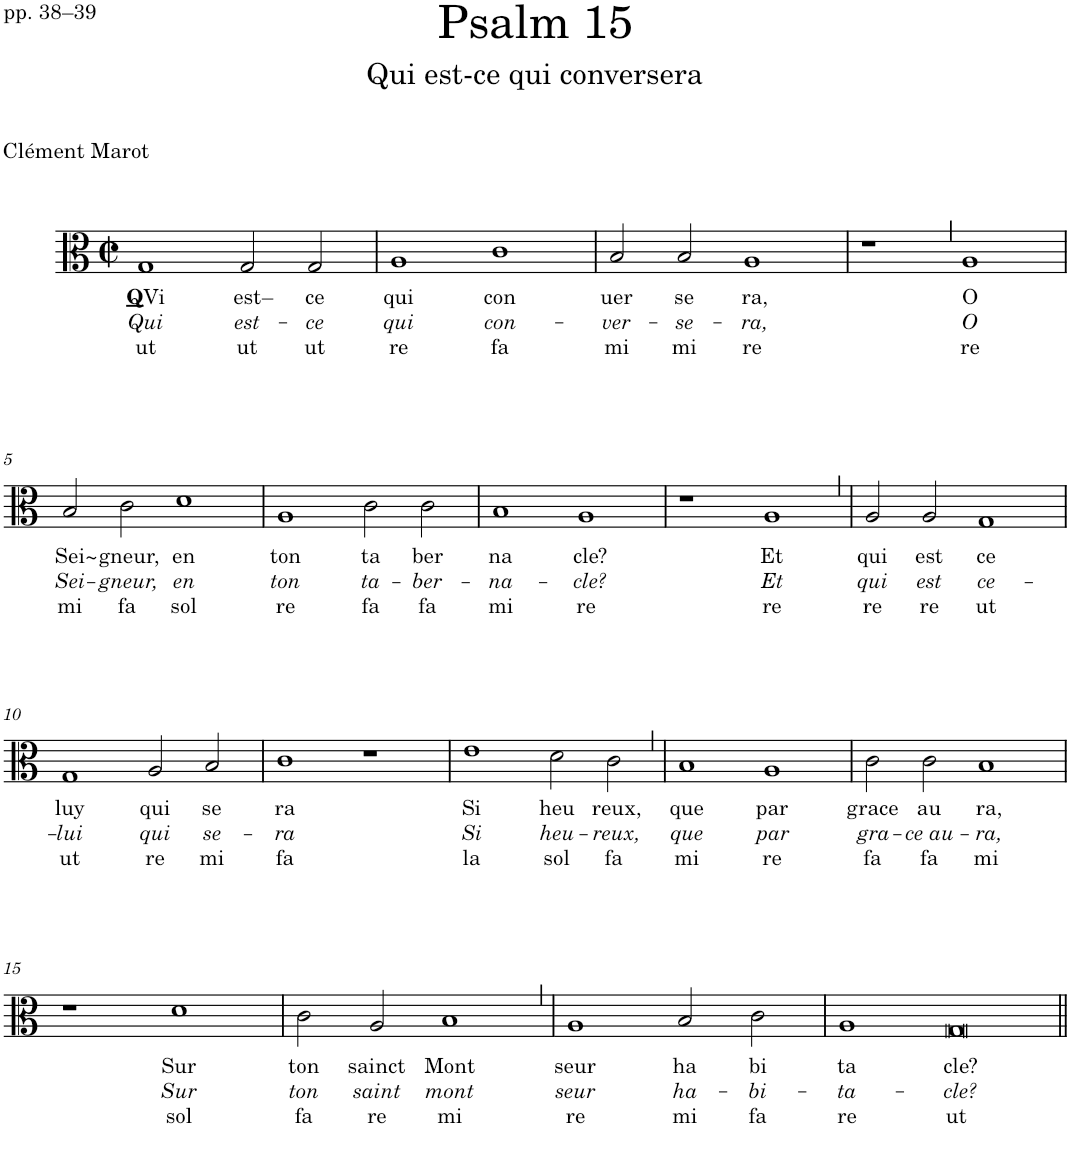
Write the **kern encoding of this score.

**kern	**text	**text	**text
*part1	*part1	*part1	*part1
*staff1	*staff1	*staff1	*staff1
*I"Voice	*	*	*
*I'Vo.	*	*	*
*clefC3	*	*	*
*k[]	*	*	*
*M4/2	*	*	*
*met(c|)	*	*	*
=1	=1	=1	=1
!	!LO:LY:b	!LO:LY:b	!LO:LY:b
1G	Q Vi	Qui	ut
!	!LO:LY:b	!LO:LY:b	!LO:LY:b
2G/	est–	est-	ut
!	!LO:LY:b	!LO:LY:b	!LO:LY:b
2G/	ce	-ce	ut
=2	=2	=2	=2
!	!LO:LY:b	!LO:LY:b	!LO:LY:b
1A	qui	qui	re
!	!LO:LY:b	!LO:LY:b	!LO:LY:b
1c	con	con-	fa
=3	=3	=3	=3
!	!LO:LY:b	!LO:LY:b	!LO:LY:b
2B/	uer	-ver-	mi
!	!LO:LY:b	!LO:LY:b	!LO:LY:b
2B/	se	-se-	mi
!	!LO:LY:b	!LO:LY:b	!LO:LY:b
1A	ra,	-ra,	re
=4	=4	=4	=4
1r	.	.	.
!	!LO:LY:b	!LO:LY:b	!LO:LY:b
1A	O	O	re
!!LO:LB:g=z
=5	=5	=5	=5
!	!LO:LY:b	!LO:LY:b	!LO:LY:b
2B/	Sei~	Sei-	mi
!	!LO:LY:b	!LO:LY:b	!LO:LY:b
2c\	gneur,	-gneur,	fa
!	!LO:LY:b	!LO:LY:b	!LO:LY:b
1d	en	en	sol
=6	=6	=6	=6
!	!LO:LY:b	!LO:LY:b	!LO:LY:b
1A	ton	ton	re
!	!LO:LY:b	!LO:LY:b	!LO:LY:b
2c\	ta	ta-	fa
!	!LO:LY:b	!LO:LY:b	!LO:LY:b
2c\	ber	-ber-	fa
=7	=7	=7	=7
!	!LO:LY:b	!LO:LY:b	!LO:LY:b
1B	na	-na-	mi
!	!LO:LY:b	!LO:LY:b	!LO:LY:b
1A	cle?	-cle?	re
=8	=8	=8	=8
1r	.	.	.
!	!LO:LY:b	!LO:LY:b	!LO:LY:b
1AZ	Et	Et	re
=9	=9	=9	=9
!	!LO:LY:b	!LO:LY:b	!LO:LY:b
2A/	qui	qui	re
!	!LO:LY:b	!LO:LY:b	!LO:LY:b
2A/	est	est	re
!	!LO:LY:b	!LO:LY:b	!LO:LY:b
1G	ce	ce-	ut
!!LO:LB:g=z
=10	=10	=10	=10
!	!LO:LY:b	!LO:LY:b	!LO:LY:b
1G	luy	-lui	ut
!	!LO:LY:b	!LO:LY:b	!LO:LY:b
2A/	qui	qui	re
!	!LO:LY:b	!LO:LY:b	!LO:LY:b
2B/	se	se-	mi
=11	=11	=11	=11
!	!LO:LY:b	!LO:LY:b	!LO:LY:b
1c	ra	-ra	fa
1r	.	.	.
=12	=12	=12	=12
!	!LO:LY:b	!LO:LY:b	!LO:LY:b
1e	Si	Si	la
!	!LO:LY:b	!LO:LY:b	!LO:LY:b
2d\	heu	heu-	sol
!	!LO:LY:b	!LO:LY:b	!LO:LY:b
2cZ\	reux,	-reux,	fa
=13	=13	=13	=13
!	!LO:LY:b	!LO:LY:b	!LO:LY:b
1B	que	que	mi
!	!LO:LY:b	!LO:LY:b	!LO:LY:b
1A	par	par	re
=14	=14	=14	=14
!	!LO:LY:b	!LO:LY:b	!LO:LY:b
2c\	grace	gra-	fa
!	!LO:LY:b	!LO:LY:b	!LO:LY:b
2c\	au	-ce au-	fa
!	!LO:LY:b	!LO:LY:b	!LO:LY:b
1B	ra,	-ra,	mi
!!LO:LB:g=z
=15	=15	=15	=15
1r	.	.	.
!	!LO:LY:b	!LO:LY:b	!LO:LY:b
1d	Sur	Sur	sol
=16	=16	=16	=16
!	!LO:LY:b	!LO:LY:b	!LO:LY:b
2c\	ton	ton	fa
!	!LO:LY:b	!LO:LY:b	!LO:LY:b
2A/	sainct	saint	re
!	!LO:LY:b	!LO:LY:b	!LO:LY:b
1BZ	Mont	mont	mi
=17	=17	=17	=17
!	!LO:LY:b	!LO:LY:b	!LO:LY:b
1A	seur	seur	re
!	!LO:LY:b	!LO:LY:b	!LO:LY:b
2B/	ha	ha-	mi
!	!LO:LY:b	!LO:LY:b	!LO:LY:b
2c\	bi	-bi-	fa
=18	=18	=18	=18
!	!LO:LY:b	!LO:LY:b	!LO:LY:b
1A	ta	-ta-	re
!	!LO:LY:b	!LO:LY:b	!LO:LY:b
1G	cle?	-cle?	ut
=||	=||	=||	=||
*-	*-	*-	*-
